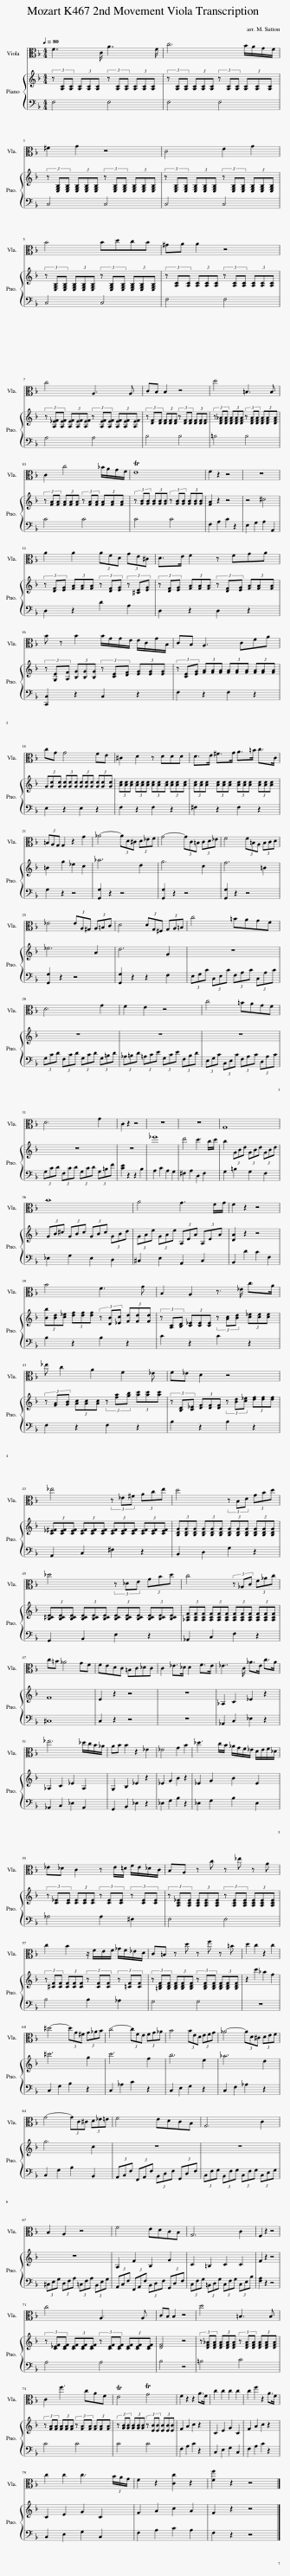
X:1
%%score 1 { 2 | 3 }
L:1/8
Q:1/4=80
M:4/4
I:linebreak $
K:F
V:1 alto
V:2 treble
V:3 bass
V:1
 F7/2 C/ A7/2 F/ | c6 B/A/G/F/ |$ ^F2 G2 z4 | C4 E2 G2 |$ B4 BdcB | %5
 ^GA A2 z4 |$ c4 A,3 A, | CB, B,2 z4 | d4 =B,3 B, |$ C2 c4 _B/A/G/F/ | %10
 TE8 | F2 z2 z4 | z8 |$ A2 A2 (3AFD (3GE^C | D>E F2 z FGA |$ %15
 B z B2 B/G/G/E/ E/C/G/B,/ | CB, A,3 CFA |$ cG G4 FE | ^C2 D2 z DDD | D>E ^F>G A>=B c>C |$ %20
 (3=B,A,G, G,2 z2 G2 | _A4- (3AD^C (3D_EF | G4- (3GC=B, (3CD_E | F4 (3F=B,A, (3B,CD |$ _E4 (3EA,^G, (3A,=B,C | %25
 D4 (3DG,^F, (3G,A,=B, | c4 =BAGF |$ D6 G2 | F2 E2 z4 | c4 =BAGF |$ %30
 D6 G2 | C2 z2 z4 | z8 | z8 | G,8 |$ %35
 B8 | A4 G3 F/G/ | F2 z2 z4 |$ B4 F3 G | B,2 A,2 z3/2 _E/ c>A |$ %40
 _e c2 A2 F2 _E | F_E D2 z4 |$ _e4 (3z _E^F (3Ace | d4 (3z B,D (3GBd |$ _d4 (3z _DE (3GBd | %45
 c4 (3z _A,C (3F_Ac |$ c=B _A4 GF | FEDC =B,C_DC | C2 _E>_D D2 F>E | _E7/2 C/ _A>E c>A |$ %50
 _e6 _d/c/B/_A/ | AB B2 z2 _E2 | _E4 G2 B2 | _d3 c/B/ _A/G/F/_E/ D/E/F/_D/ |$ _E_D C2 z E/=D/ F/E/_D/C/ | %55
 B,A, z c z _e z A |$ c2 B2 z/ F/E/F/ _G/F/_E/D/ | C=B, z d z f z =B | d2 c2 z2 c2 |$ ^d4- (3dG^F (3G_AB | %60
 c4- (3cFE (3FG_A | B4 (3BED (3EFG | _A4- (3AD^C (3DEF |$ G4- (3GC^C (3D_E=E | F4 EDCB, | %65
 G,6 C2 |$ B,2 A,2 z4 | F4 EDCB, | G,6 C2 | F,2 z2 z4 |$ %70
 c4 A,3 A, | CB, B,2 z4 | d4 =B,3 B, |$ C2 f3 cAF | TE4 TG4 | %75
 F2 z2 z2 A>F | c2 c2 c2 c2 | c2 f2 z2 A>F |$ c2 c2 c3 (3B/A/G/ | F2 z2 [Cc]2 z2 | %80
 [Ff]2 z2 z4 |] %81
V:2
 (3z [A,C][A,C] (3[A,C][A,C][A,C] (3z [A,C][A,C] (3[A,C][A,C][A,C] | (3z [A,C][A,C] (3[A,C][A,C][A,C] (3z [A,C][A,C] (3[A,C][A,C][A,C] |$ (3z [E,G,B,][E,G,B,] (3[E,G,B,][E,G,B,][E,G,B,] (3z [E,G,B,][E,G,B,] (3[E,G,B,][E,G,B,][E,G,B,] | (3z [E,G,B,][E,G,B,] (3[E,G,B,][E,G,B,][E,G,B,] (3z [E,G,B,][E,G,B,] (3[E,G,B,][E,G,B,][E,G,B,] |$ (3z [E,G,B,][E,G,B,] (3[E,G,B,][E,G,B,][E,G,B,] (3z [E,G,B,][E,G,B,] (3[E,G,B,][E,G,B,][E,G,B,] | %5
 (3z [A,C][A,C] (3[A,C][A,C][A,C] (3z [A,C][A,C] (3[A,C][A,C][A,C] |$ (3z [A,_EF][A,EF] (3[A,EF][A,EF][A,EF] (3z [A,EF][A,EF] (3[A,EF][A,EF][A,EF] | (3z [DF][DF] (3[DF][DF][DF] (3z [DF][DF] (3[DF][DF][DF] | (3z [DF_A][DFA] (3[DFA][DFA][DFA] (3z [DFA][DFA] (3[DFA][DFA][DFA] |$ (3z [FA][FA] (3[FA][FA][FA] (3z [FA][FA] (3[FA][FA][FA] | %10
 (3z [GB][GB] (3[GB][GB][GB] (3z [GB][GB] (3[GB][GB][GB] | [FA]2 z2 z4 | z4 ^c4 |$ (3z [DF][EG] (3[FA][FA][FA] (3z [DF][EG] (3z [^CE][EG] | (3z [DF][EG] (3[FA][FA][FA] (3z [DF][EG] (3[FA][FA][FA] |$ %15
 (3z [G,E][A,F] (3[B,G][B,G][B,G] (3z [CE][DF] (3[EG][EG][EG] | (3z [CE][EG] (3[FA][FA][FA] (3[FA][FA][FA] (3[FA][FA][FA] |$ (3G[Gc][Gc] (3[Gc][Gc][Gc] (3[Gc][Gc][Gc] (3[Gc][Gc][Gc] | (3[Ac][Ac][Ac] (3[Ac][Ac][Ac] (3[Ac][Ac][Ac] (3[Ac][Ac][Ac] | (3[Ac][Ac][Ac] (3[Ac][Ac][Ac] (3[Ac][Ac][Ac] (3[Ac][Ac][Ac] |$ %20
 =B2 g2 _e2 c2 | _a6 d2 | g6 c2 | f6 =B2 |$ _e6 A2 | %25
 d6 G2 | z8 |$ z8 | z8 | z8 |$ %30
 z8 | z8 | _e'8 | d'4 c'3 b/c'/ | b2 (3GBd (3GBd (3GBd |$ %35
 (3GB^c (3GBc (3GBc (3GBd | (3GAe (3GAe (3A,EA (3A,EA | [DA]2 z2 z4 |$ (3[Bb][Bd][c_e] (3[df][df][df] (3z [DB][_Ec] (3[Fd][Fd][Fd] | (3z [A,C][B,D] (3[C_E][CE][CE] (3z [Ac][Bd] (3[c_e][ce][ce] |$ %40
 (3z [FA][GB] (3[Ac][Ac][Ac] (3z [fa][gb] (3[ac'][ac'][ac'] | (3z [B,D][C_E] (3[DF][DF][DF] (3z [Bd][c_e] (3[df][df][df] |$ (3[C_E^F][CEF][CEF] (3[CEF][CEF][CEF] (3[CEF][CEF][CEF] (3[CEF][CEF][CEF] | (3[B,DG][B,DG][B,DG] (3[B,DG][B,DG][B,DG] (3[B,DG][B,DG][B,DG] (3[B,DG][B,DG][B,DG] |$ (3[B,^CE][B,CE][B,CE] (3[B,CE][B,CE][B,CE] (3[B,CE][B,CE][B,CE] (3[B,CE][B,CE][B,CE] | %45
 (3[_A,CF][A,CF][A,CF] (3[A,CF][A,CF][A,CF] (3[A,CF][A,CF][A,CF] (3[A,CF][A,CF][A,CF] |$ F8 | E2 z2 z4 | z8 | _A,2 C2 _E2 z2 |$ %50
 _A,2 C2 _E2 A,2 | G,2 B,2 _E2 z2 | _E2 G2 B2 z2 | _E2 G2 B2 E2 |$ (3z [C_E][CE] (3[CE][CE][CE] (3z [CE][CE] (3z [CE][CE] | %55
 (3z [A,C_E][A,CE] (3[A,CE][A,CE][A,CE] (3z [A,CE][A,CE] (3[A,CE][A,CE][A,CE] |$ (3z [^CF][CF] (3[CF][CF][CF] (3z [CF][CF] (3z [=CF][CF] | (3z [=B,DF][B,DF] (3[B,DF][B,DF][B,DF] (3z [B,DF][B,DF] (3[B,DF][B,DF][B,DF] | z2 c'2 _a2 f2 |$ ^c'6 g2 | %60
 c'6 f2 | b6 e2 | _a6 d2 |$ g6 c2 | z8 | %65
 z8 |$ z8 | A,2 F2 B,2 G2 | C2 =B,2 C2 C2 | F2 z2 z4 |$ %70
 (3z [C_EF][CEF] (3[CEF][CEF][CEF] (3z [CEF][CEF] (3[CEF][CEF][CEF] | [DF]4 z4 | (3z [DF_A][DFA] (3[DFA][DFA][DFA] (3z [DFA][DFA] (3[DFA][DFA][DFA] |$ (3z [FA][FA] (3[FA][FA][FA] (3z [FA][FA] (3[FA][FA][FA] | (3z [GB][GB] (3[GB][GB][GB] (3z [EB][EB] (3[EB][EB][EB] | %75
 F2 A2 c2 z2 | C2 E2 G2 C2 | F2 A2 c2 z2 |$ C2 E2 G2 C2 | F2 A2 c2 A2 | %80
 F2 z2 z4 |] %81
V:3
 F,4 F,4 | F,4 F,4 |$ C,4 C,4 | C,4 C,4 |$ C,4 C,4 | %5
 F,4 F,4 |$ A,4 A,4 | B,4 B,4 | =B,4 B,4 |$ C4 C4 | %10
 C4 C4 | F,2 A,2 C2 z2 | E,2 G,2 A,2 A,,2 |$ D,2 z2 D2 A,2 | D,2 z2 D,2 z2 |$ %15
 [C,,C,]2 z2 C,2 z2 | F,2 z2 F,2 z2 |$ E,2 z2 E,2 z2 | F,2 z2 F,2 z2 | ^F,2 z2 F,2 z2 |$ %20
 G,2 z2 z4 | [G,,G,]2 z2 z4 | [G,,G,]2 z2 z4 | [G,,G,]2 z2 z4 |$ [G,,G,]2 z2 z4 | %25
 [G,,G,]2 z2 z2 F,2 | (3E,G,C (3C,E,C (3F,A,C (3C,A,C |$ (3G,CD (3F,CD (3G,CD (3G,=B,D | (3_A,=B,D (3=A,CE (3G,CE (3F,B,D | (3E,G,C (3C,E,C (3F,A,C (3D,A,C |$ %30
 (3G,CD (3F,CD (3G,CD (3G,=B,F | [CE]2 z2 z2 B,2 | A,2 C2 A,2 G,2 | ^F,2 A,2 D,2 F,2 | G,2 =B,2 G,2 F,2 |$ %35
 _E,2 G,2 E,2 D,2 | ^C,2 E,2 A,,2 C,2 | B,,2 D2 C2 F,2 |$ B,2 z2 B,2 z2 | C2 z2 C2 z2 |$ %40
 F,2 z2 F,2 z2 | B,2 z2 B,2 z2 |$ A,,2 C,2 ^F,2 z2 | B,,2 D,2 G,2 z2 |$ G,,2 B,,2 E,2 z2 | %45
 _A,,2 C,2 F,2 z2 |$ ^C,8 | C,2 z2 z4 | z8 | _A,,2 C,2 _E,2 z2 |$ %50
 _A,,2 C,2 _E,2 A,,2 | G,,2 B,,2 _E,2 z2 | _E,2 G,2 B,2 z2 | _E,2 G,2 B,2 E,2 |$ _A,4 A,2 ^F,2 | %55
 F,4 F,4 |$ B,4 B,2 _A,2 | G,4 G,4 | z8 |$ C,2 G,2 B,2 z2 | %60
 C,2 _A,2 C2 z2 | C,2 E,2 G,2 z2 | C,2 F,2 _A,2 z2 |$ C,2 G,2 B,2 B,,2 | (3A,,C,F, (3F,,A,,F, (3B,,D,F, (3G,,D,F, | %65
 (3C,F,G, (3B,,F,G, (3C,F,G, (3C,E,G, |$ (3^C,E,G, (3D,F,A, (3=C,F,A, (3B,,E,G, | (3A,,C,F, (3F,,A,,F, (3B,,D,F, (3G,,D,F, | (3C,F,G, (3=B,,D,G, (3C,F,G, (3C,E,B, | [F,A,]2 z2 z4 |$ %70
 A,4 A,4 | B,4 z4 | =B,4 C4 |$ C4 C4 | C4 C4 | %75
 F,2 A,2 C2 z2 | C,2 E,2 G,2 C,2 | F,2 A,2 C2 z2 |$ C,2 E,2 G,2 C,2 | F,2 A,2 C2 A,2 | %80
 F,2 z2 z4 |] %81
